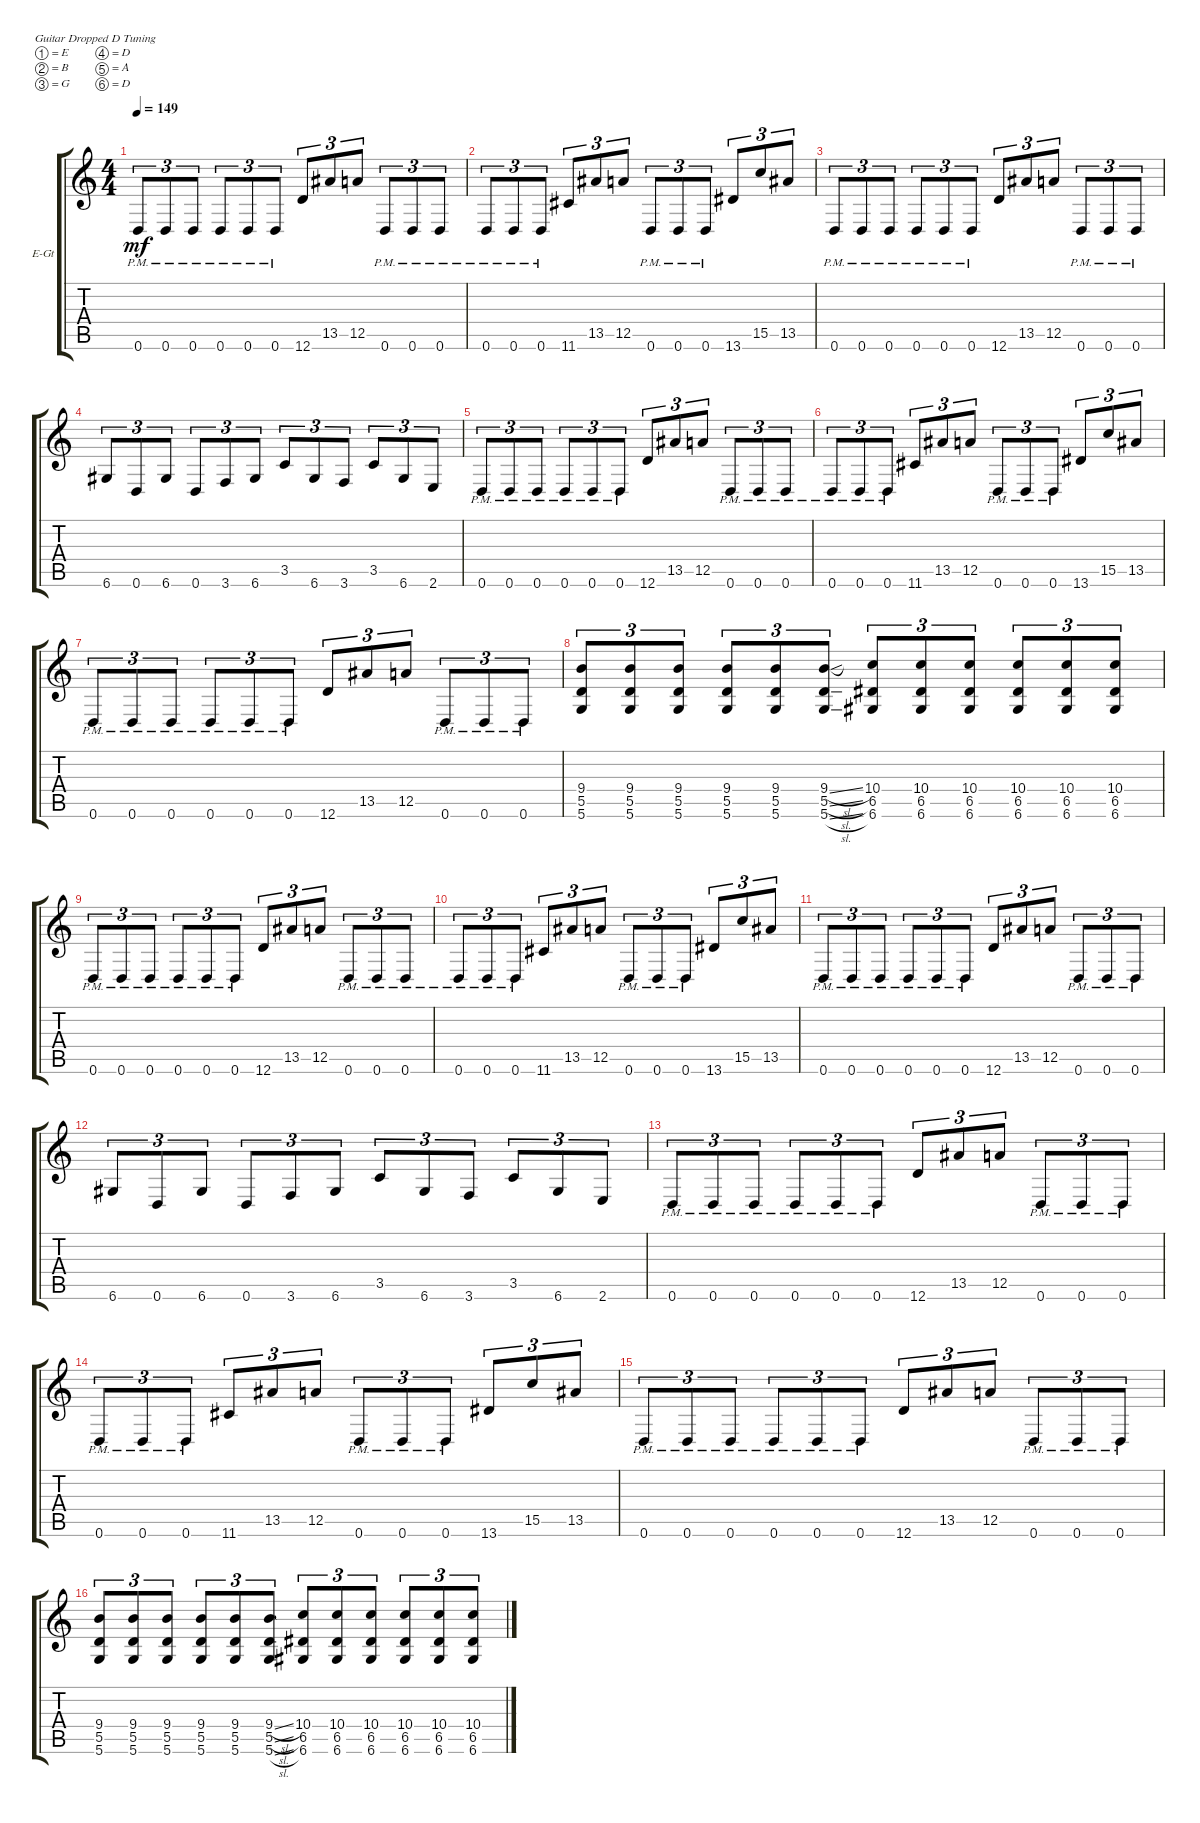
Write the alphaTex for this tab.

\defaultSystemsLayout 4
\bracketExtendMode groupsimilarinstruments
\firstSystemTrackNameOrientation horizontal
\otherSystemsTrackNameOrientation horizontal
\track ("Mark Morton I" "E-Gt") {instrument distortionguitar}
\staff {score tabs}
\tuning (E4 B3 G3 D3 A2 D2)
\ts (4 4)
\tempo 149
\clef g2
\ks c
0.6{pm}.8{tu (3 2) dy mf} 0.6{pm}.8{tu (3 2)} 0.6{pm}.8{tu (3 2)} 0.6{pm}.8{tu (3 2)} 0.6{pm}.8{tu (3 2)} 0.6{pm}.8{tu (3 2)} 12.6.8{tu (3 2)} 13.5.8{tu (3 2)} 12.5.8{tu (3 2)} 0.6{pm}.8{tu (3 2)} 0.6{pm}.8{tu (3 2)} 0.6{pm}.8{tu (3 2)} |
0.6{pm}.8{tu (3 2)} 0.6{pm}.8{tu (3 2)} 0.6{pm}.8{tu (3 2)} 11.6.8{tu (3 2)} 13.5.8{tu (3 2)} 12.5.8{tu (3 2)} 0.6{pm}.8{tu (3 2)} 0.6{pm}.8{tu (3 2)} 0.6{pm}.8{tu (3 2)} 13.6.8{tu (3 2)} 15.5.8{tu (3 2)} 13.5.8{tu (3 2)} |
0.6{pm}.8{tu (3 2)} 0.6{pm}.8{tu (3 2)} 0.6{pm}.8{tu (3 2)} 0.6{pm}.8{tu (3 2)} 0.6{pm}.8{tu (3 2)} 0.6{pm}.8{tu (3 2)} 12.6.8{tu (3 2)} 13.5.8{tu (3 2)} 12.5.8{tu (3 2)} 0.6{pm}.8{tu (3 2)} 0.6{pm}.8{tu (3 2)} 0.6{pm}.8{tu (3 2)} |
6.6.8{tu (3 2)} 0.6.8{tu (3 2)} 6.6.8{tu (3 2)} 0.6.8{tu (3 2)} 3.6.8{tu (3 2)} 6.6.8{tu (3 2)} 3.5.8{tu (3 2)} 6.6.8{tu (3 2)} 3.6.8{tu (3 2)} 3.5.8{tu (3 2)} 6.6.8{tu (3 2)} 2.6.8{tu (3 2)} |
0.6{pm}.8{tu (3 2)} 0.6{pm}.8{tu (3 2)} 0.6{pm}.8{tu (3 2)} 0.6{pm}.8{tu (3 2)} 0.6{pm}.8{tu (3 2)} 0.6{pm}.8{tu (3 2)} 12.6.8{tu (3 2)} 13.5.8{tu (3 2)} 12.5.8{tu (3 2)} 0.6{pm}.8{tu (3 2)} 0.6{pm}.8{tu (3 2)} 0.6{pm}.8{tu (3 2)} |
0.6{pm}.8{tu (3 2)} 0.6{pm}.8{tu (3 2)} 0.6{pm}.8{tu (3 2)} 11.6.8{tu (3 2)} 13.5.8{tu (3 2)} 12.5.8{tu (3 2)} 0.6{pm}.8{tu (3 2)} 0.6{pm}.8{tu (3 2)} 0.6{pm}.8{tu (3 2)} 13.6.8{tu (3 2)} 15.5.8{tu (3 2)} 13.5.8{tu (3 2)} |
0.6{pm}.8{tu (3 2)} 0.6{pm}.8{tu (3 2)} 0.6{pm}.8{tu (3 2)} 0.6{pm}.8{tu (3 2)} 0.6{pm}.8{tu (3 2)} 0.6{pm}.8{tu (3 2)} 12.6.8{tu (3 2)} 13.5.8{tu (3 2)} 12.5.8{tu (3 2)} 0.6{pm}.8{tu (3 2)} 0.6{pm}.8{tu (3 2)} 0.6{pm}.8{tu (3 2)} |
(5.6 5.5 9.4).8{tu (3 2)} (5.6 5.5 9.4).8{tu (3 2)} (5.6 5.5 9.4).8{tu (3 2)} (9.4 5.6 5.5).8{tu (3 2)} (5.6 5.5 9.4).8{tu (3 2)} (5.6{sl} 5.5{sl} 9.4{sl}).8{tu (3 2)} (6.6 6.5 10.4).8{tu (3 2)} (6.6 6.5 10.4).8{tu (3 2)} (6.6 6.5 10.4).8{tu (3 2)} (6.6 6.5 10.4).8{tu (3 2)} (6.6 6.5 10.4).8{tu (3 2)} (6.6 6.5 10.4).8{tu (3 2)} |
0.6{pm}.8{tu (3 2)} 0.6{pm}.8{tu (3 2)} 0.6{pm}.8{tu (3 2)} 0.6{pm}.8{tu (3 2)} 0.6{pm}.8{tu (3 2)} 0.6{pm}.8{tu (3 2)} 12.6.8{tu (3 2)} 13.5.8{tu (3 2)} 12.5.8{tu (3 2)} 0.6{pm}.8{tu (3 2)} 0.6{pm}.8{tu (3 2)} 0.6{pm}.8{tu (3 2)} |
0.6{pm}.8{tu (3 2)} 0.6{pm}.8{tu (3 2)} 0.6{pm}.8{tu (3 2)} 11.6.8{tu (3 2)} 13.5.8{tu (3 2)} 12.5.8{tu (3 2)} 0.6{pm}.8{tu (3 2)} 0.6{pm}.8{tu (3 2)} 0.6{pm}.8{tu (3 2)} 13.6.8{tu (3 2)} 15.5.8{tu (3 2)} 13.5.8{tu (3 2)} |
0.6{pm}.8{tu (3 2)} 0.6{pm}.8{tu (3 2)} 0.6{pm}.8{tu (3 2)} 0.6{pm}.8{tu (3 2)} 0.6{pm}.8{tu (3 2)} 0.6{pm}.8{tu (3 2)} 12.6.8{tu (3 2)} 13.5.8{tu (3 2)} 12.5.8{tu (3 2)} 0.6{pm}.8{tu (3 2)} 0.6{pm}.8{tu (3 2)} 0.6{pm}.8{tu (3 2)} |
6.6.8{tu (3 2)} 0.6.8{tu (3 2)} 6.6.8{tu (3 2)} 0.6.8{tu (3 2)} 3.6.8{tu (3 2)} 6.6.8{tu (3 2)} 3.5.8{tu (3 2)} 6.6.8{tu (3 2)} 3.6.8{tu (3 2)} 3.5.8{tu (3 2)} 6.6.8{tu (3 2)} 2.6.8{tu (3 2)} |
0.6{pm}.8{tu (3 2)} 0.6{pm}.8{tu (3 2)} 0.6{pm}.8{tu (3 2)} 0.6{pm}.8{tu (3 2)} 0.6{pm}.8{tu (3 2)} 0.6{pm}.8{tu (3 2)} 12.6.8{tu (3 2)} 13.5.8{tu (3 2)} 12.5.8{tu (3 2)} 0.6{pm}.8{tu (3 2)} 0.6{pm}.8{tu (3 2)} 0.6{pm}.8{tu (3 2)} |
0.6{pm}.8{tu (3 2)} 0.6{pm}.8{tu (3 2)} 0.6{pm}.8{tu (3 2)} 11.6.8{tu (3 2)} 13.5.8{tu (3 2)} 12.5.8{tu (3 2)} 0.6{pm}.8{tu (3 2)} 0.6{pm}.8{tu (3 2)} 0.6{pm}.8{tu (3 2)} 13.6.8{tu (3 2)} 15.5.8{tu (3 2)} 13.5.8{tu (3 2)} |
0.6{pm}.8{tu (3 2)} 0.6{pm}.8{tu (3 2)} 0.6{pm}.8{tu (3 2)} 0.6{pm}.8{tu (3 2)} 0.6{pm}.8{tu (3 2)} 0.6{pm}.8{tu (3 2)} 12.6.8{tu (3 2)} 13.5.8{tu (3 2)} 12.5.8{tu (3 2)} 0.6{pm}.8{tu (3 2)} 0.6{pm}.8{tu (3 2)} 0.6{pm}.8{tu (3 2)} |
(5.6 5.5 9.4).8{tu (3 2)} (5.6 5.5 9.4).8{tu (3 2)} (5.6 5.5 9.4).8{tu (3 2)} (9.4 5.6 5.5).8{tu (3 2)} (5.6 5.5 9.4).8{tu (3 2)} (5.6{sl} 5.5{sl} 9.4{sl}).8{tu (3 2)} (6.6 6.5 10.4).8{tu (3 2)} (6.6 6.5 10.4).8{tu (3 2)} (6.6 6.5 10.4).8{tu (3 2)} (6.6 6.5 10.4).8{tu (3 2)} (6.6 6.5 10.4).8{tu (3 2)} (6.6 6.5 10.4).8{tu (3 2)}
